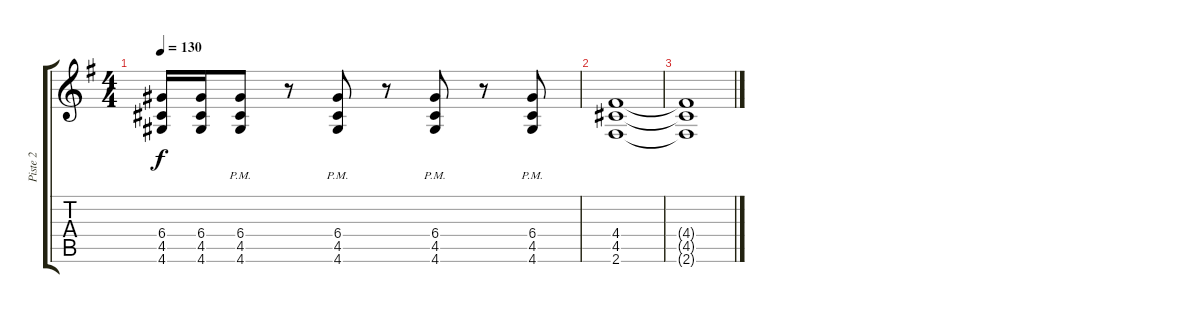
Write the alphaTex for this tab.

\track ("Piste 2" "Piste 2") {instrument distortionguitar}
\staff {score tabs}
\tuning (E4 B3 G3 D3 A2 E2) {hide}
\ts (4 4)
\tempo 130
\clef g2
\ks eminor
(6.4 4.5 4.6).16{dy f} (6.4 4.5 4.6).16 (6.4{pm} 4.5{pm} 4.6{pm}).8 r.8 (6.4{pm} 4.5{pm} 4.6{pm}).8 r.8 (6.4{pm} 4.5{pm} 4.6{pm}).8 r.8 (6.4{pm} 4.5{pm} 4.6{pm}).8 |
(4.4 4.5 2.6).1 |
(4.4{t} 4.5{t} 2.6{t}).1
